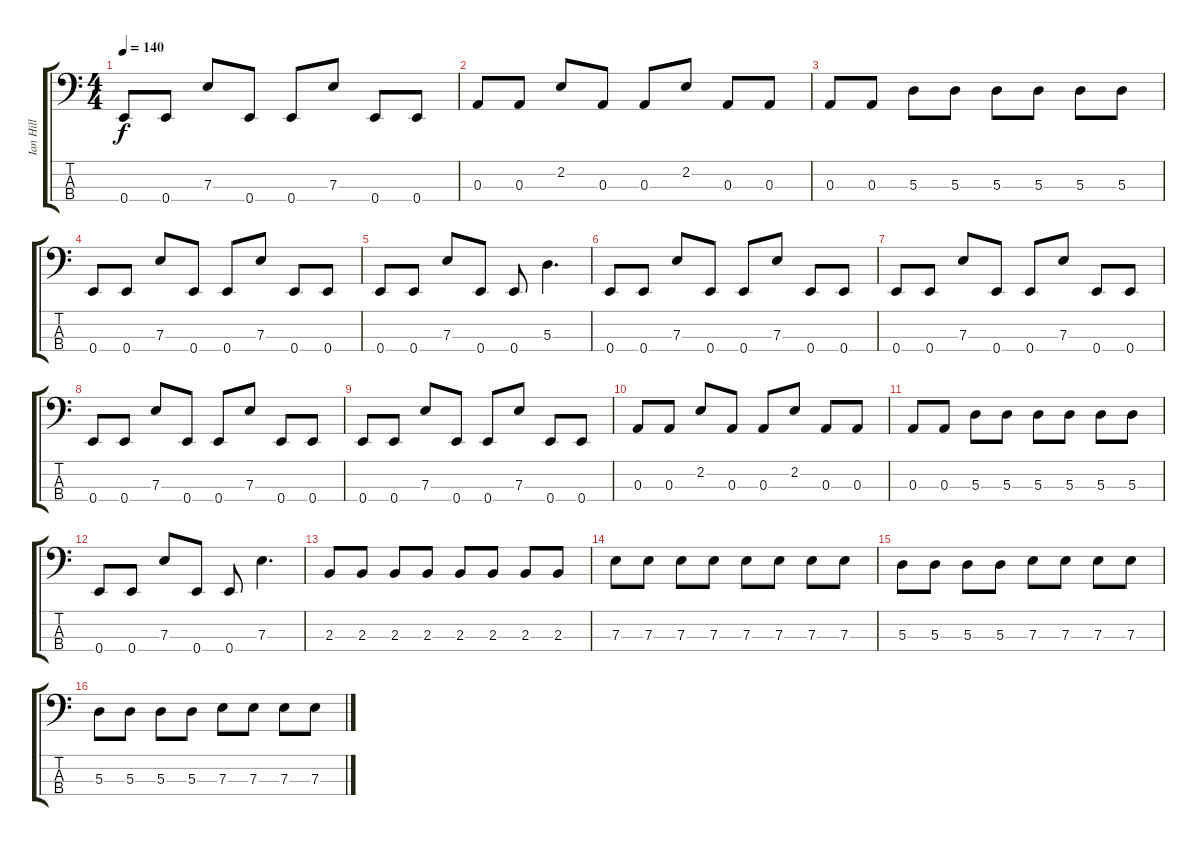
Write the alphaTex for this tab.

\track ("Ian Hill" "Ian Hill") {instrument fretlessbass}
\staff {score tabs}
\tuning (G2 D2 A1 E1) {hide}
\ts (4 4)
\tempo 140
\clef f4
\ks c
0.4.8{dy f} 0.4.8 7.3.8 0.4.8 0.4.8 7.3.8 0.4.8 0.4.8 |
0.3.8 0.3.8 2.2.8 0.3.8 0.3.8 2.2.8 0.3.8 0.3.8 |
0.3.8 0.3.8 5.3.8 5.3.8 5.3.8 5.3.8 5.3.8 5.3.8 |
0.4.8 0.4.8 7.3.8 0.4.8 0.4.8 7.3.8 0.4.8 0.4.8 |
0.4.8 0.4.8 7.3.8 0.4.8 0.4.8 5.3.4{d} |
0.4.8 0.4.8 7.3.8 0.4.8 0.4.8 7.3.8 0.4.8 0.4.8 |
0.4.8 0.4.8 7.3.8 0.4.8 0.4.8 7.3.8 0.4.8 0.4.8 |
0.4.8 0.4.8 7.3.8 0.4.8 0.4.8 7.3.8 0.4.8 0.4.8 |
0.4.8 0.4.8 7.3.8 0.4.8 0.4.8 7.3.8 0.4.8 0.4.8 |
0.3.8 0.3.8 2.2.8 0.3.8 0.3.8 2.2.8 0.3.8 0.3.8 |
0.3.8 0.3.8 5.3.8 5.3.8 5.3.8 5.3.8 5.3.8 5.3.8 |
0.4.8 0.4.8 7.3.8 0.4.8 0.4.8 7.3.4{d} |
2.3.8 2.3.8 2.3.8 2.3.8 2.3.8 2.3.8 2.3.8 2.3.8 |
7.3.8 7.3.8 7.3.8 7.3.8 7.3.8 7.3.8 7.3.8 7.3.8 |
5.3.8 5.3.8 5.3.8 5.3.8 7.3.8 7.3.8 7.3.8 7.3.8 |
5.3.8 5.3.8 5.3.8 5.3.8 7.3.8 7.3.8 7.3.8 7.3.8
